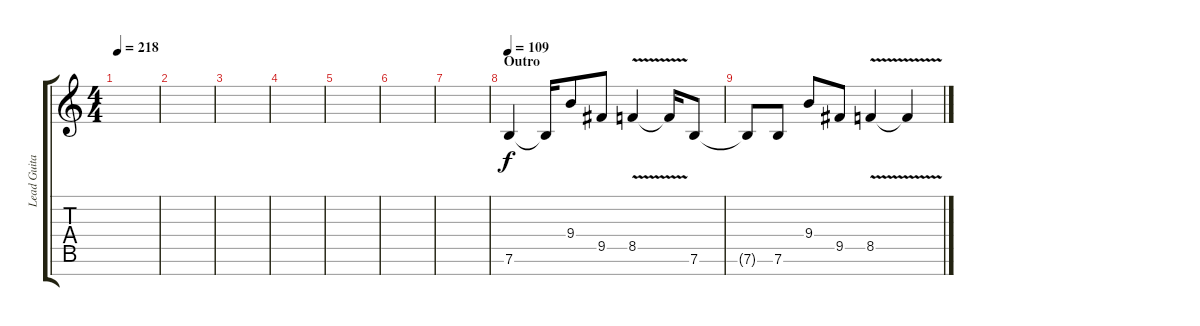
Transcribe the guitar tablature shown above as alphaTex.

\track ("Lead Guitar" "Lead Guita") {instrument distortionguitar}
\staff {score tabs}
\tuning (E4 B3 G3 D3 A2 E2 B1) {hide}
\ts (4 4)
\tempo 218
\clef g2
\ks c
|
|
|
|
|
|
|
\section ("" "Outro")
\tempo 109
7.6.4 7.6{t}.16 9.4.8 9.5.8 8.5{v}.4 8.5{t}.16 7.6.8 |
7.6{t}.8 7.6.8 9.4.8 9.5.8 8.5{v}.4 8.5{t}.4
